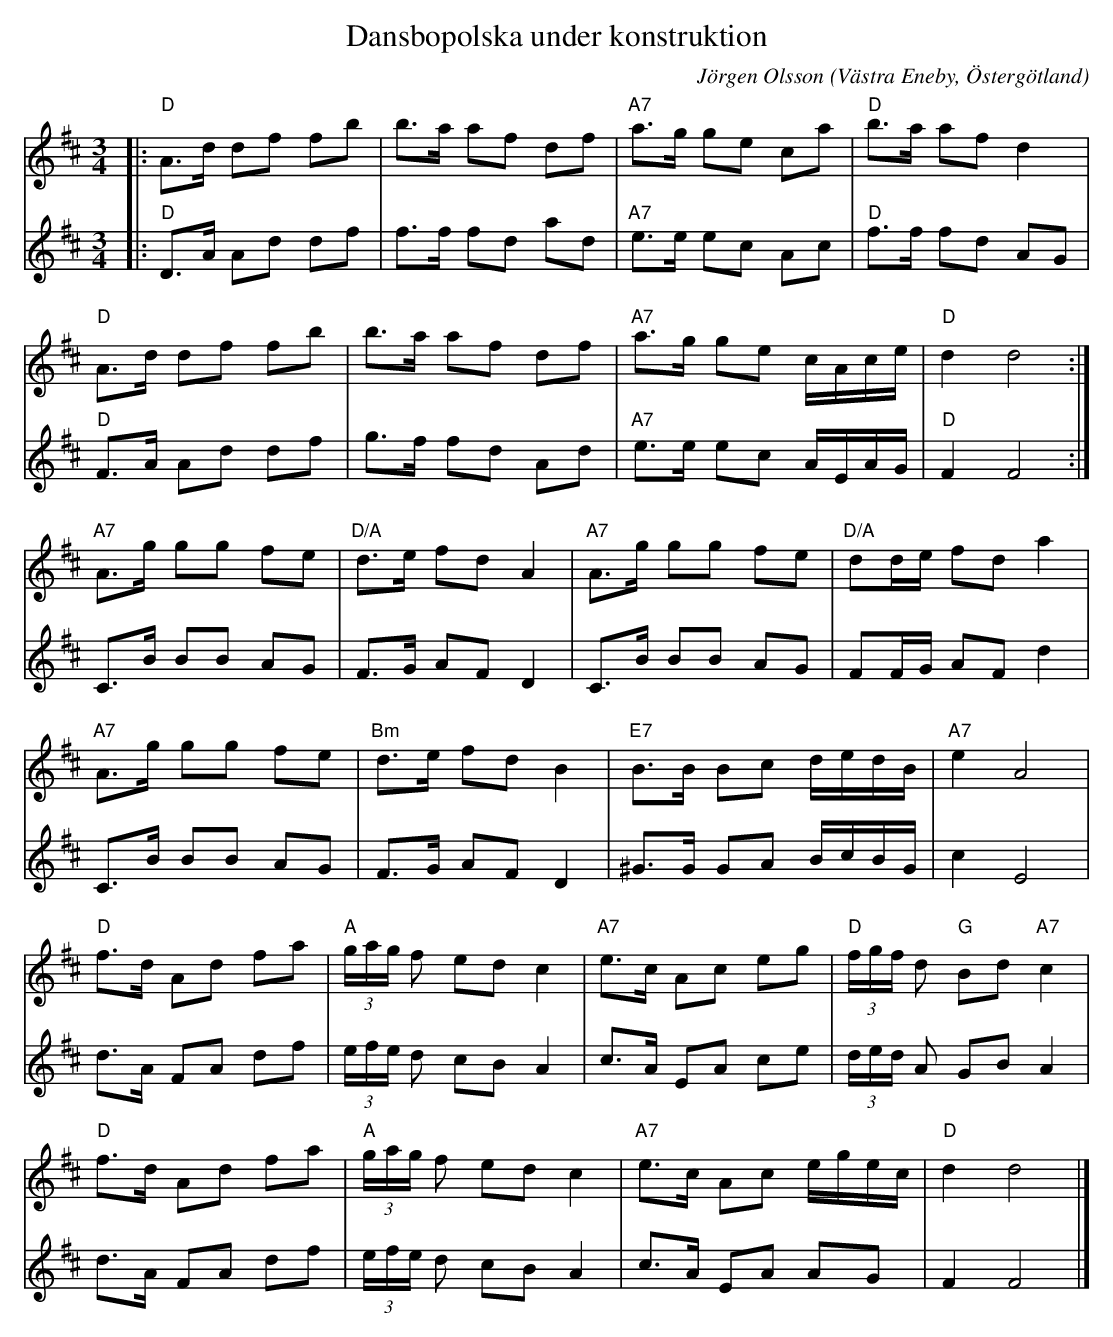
X:1
T:Dansbopolska under konstruktion
C:Jörgen Olsson
O:Västra Eneby, Östergötland
M:3/4
L:1/8
K:D
V:1
|:"D"A>d df fb|b>a af df|"A7"a>g ge ca|"D"b>a af d2|
"D"A>d df fb|b>a af df|"A7"a>g ge c/A/c/e/|"D"d2 d4:|
"A7"A>g gg fe|"D/A"d>e fd A2|"A7"A>g gg fe|"D/A" dd/e/ fd a2|
"A7"A>g gg fe|"Bm"d>e fd B2|"E7"B>B Bc d/e/d/B/|"A7" e2 A4|
"D"f>d Ad fa|"A"(3g/a/g/ f ed c2|"A7"e>c Ac eg|"D"(3f/g/f/ d "G"Bd "A7"c2|
"D"f>d Ad fa|"A"(3g/a/g/ f ed c2|"A7"e>c Ac e/g/e/c/|"D"d2 d4 |]
V:2
|:"D"D>A Ad df|f>f fd ad|"A7"e>e ec Ac|"D"f>f fd AG|
"D"F>A Ad df|g>f fd Ad|"A7"e>e ec A/E/A/G/|"D"F2 F4:|
C>B BB AG|F>G AF D2|C>B BB AG| FF/G/ AF d2|
C>B BB AG|F>G AF D2|^G>G GA B/c/B/G/| c2 E4|
d>A FA df|(3e/f/e/ d cB A2|c>A EA ce|(3d/e/d/ A GB A2|
d>A FA df|(3e/f/e/ d cB A2|c>A EA AG|F2 F4 |]
